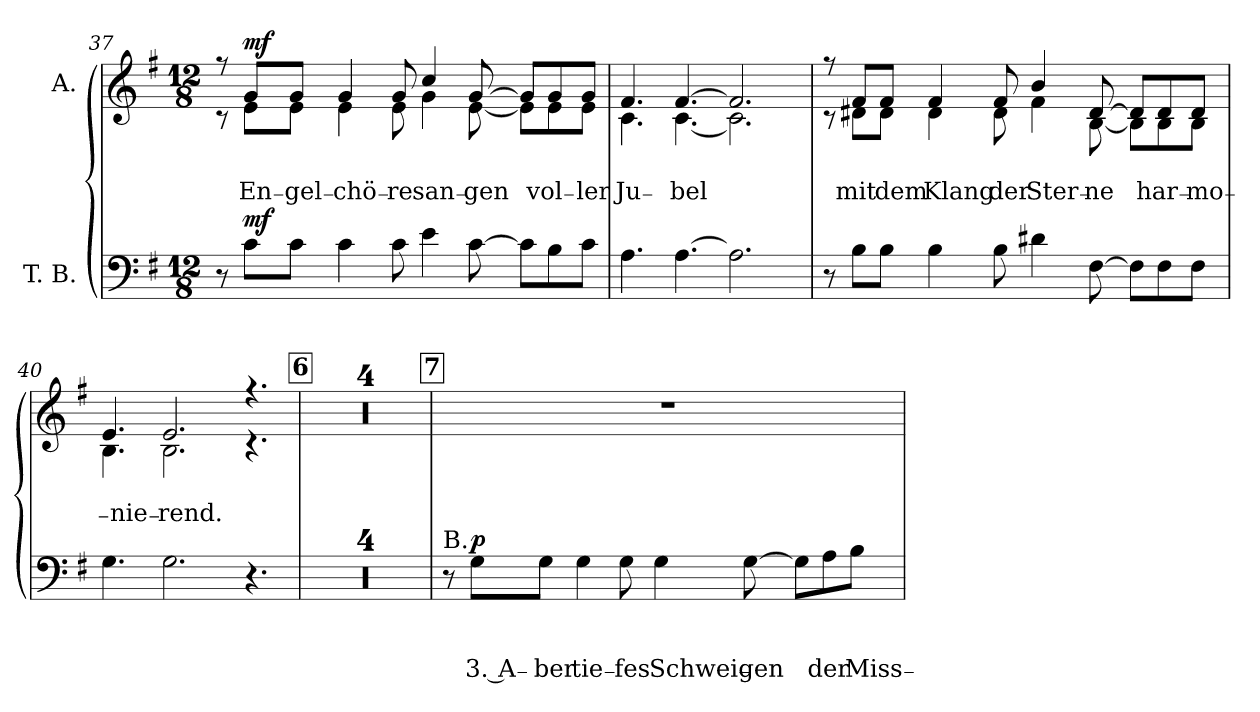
**kern	**text	**text	**text	**dynam	**kern	**text	**text	**dynam
*part2	*part2	*part2	*part2	*part2	*part1	*part1	*part1	*part1
*staff2	*staff2	*staff2	*staff2	*staff2	*staff1	*staff1	*staff1	*staff1
*I"T. B.	*	*	*	*	*I"A.	*	*	*
!!LO:LB:g=z
*clefF4	*	*	*	*	*clefG2	*	*	*
*k[f#]	*	*	*	*	*k[f#]	*	*	*
*e:	*	*	*	*	*e:	*	*	*
*M12/8	*	*	*	*	*M12/8	*	*	*
=37	=37	=37	=37	=37	=37	=37	=37	=37
*	*	*	*	*	*^	*	*	*
8r	.	.	.	.	8rff	8rc	.	.	.
!	!	!	!	!LO:DY:a	!	!	!	!LO:LY:b	!LO:DY:a
8c\L	.	.	.	mf	8g/L	8e\L	.	En₋	mf
!	!	!	!	!	!	!	!	!LO:LY:b	!
8c\J	.	.	.	.	8g/J	8e\J	.	gel₋	.
!	!	!	!	!	!	!	!	!LO:LY:b	!
4c\	.	.	.	.	4g/	4e\	.	chö₋	.
!	!	!	!	!	!	!	!	!LO:LY:b	!
8c\	.	.	.	.	8g/	8e\	.	re	.
!	!	!	!	!	!	!	!	!LO:LY:b	!
4e\	.	.	.	.	4cc/	4g\	.	san₋	.
!	!	!	!	!	!	!	!	!LO:LY:b	!
[8c\	.	.	.	.	[>8g/	[<8e\	.	gen	.
8c\L]	.	.	.	.	8g/L]	8e\L]	.	.	.
!	!	!	!	!	!	!	!	!LO:LY:b	!
8B\	.	.	.	.	8g/	8e\	.	vol₋	.
!	!	!	!	!	!	!	!	!LO:LY:b	!
8c\J	.	.	.	.	8g/J	8e\J	.	ler	.
=38	=38	=38	=38	=38	=38	=38	=38	=38	=38
!	!	!	!	!	!	!	!	!LO:LY:b	!
4.A\	.	.	.	.	4.f#/	4.c\	.	Ju₋	.
!	!	!	!	!	!	!	!	!LO:LY:b	!
[4.A\	.	.	.	.	[>4.f#/	[<4.c\	.	bel	.
2.A\]	.	.	.	.	2.f#/]	2.c\]	.	.	.
=39	=39	=39	=39	=39	=39	=39	=39	=39	=39
8r	.	.	.	.	8rff	8rc	.	.	.
!	!	!	!	!	!	!	!	!LO:LY:b	!
8B\L	.	.	.	.	8f#/L	8d#X\L	.	mit	.
!	!	!	!	!	!	!	!	!LO:LY:b	!
8B\J	.	.	.	.	8f#/J	8d#\J	.	dem	.
!	!	!	!	!	!	!	!	!LO:LY:b	!
4B\	.	.	.	.	4f#/	4d#\	.	Klang	.
!	!	!	!	!	!	!	!	!LO:LY:b	!
8B\	.	.	.	.	8f#/	8d#\	.	der	.
!	!	!	!	!	!	!	!	!LO:LY:b	!
4d#X\	.	.	.	.	4b/	4f#\	.	Ster₋	.
!	!	!	!	!	!	!	!	!LO:LY:b	!
[8F#\	.	.	.	.	[>8d#/	[<8B\	.	ne	.
8F#\L]	.	.	.	.	8d#/L]	8B\L]	.	.	.
!	!	!	!	!	!	!	!	!LO:LY:b	!
8F#\	.	.	.	.	8d#/	8B\	.	har₋	.
!	!	!	!	!	!	!	!	!LO:LY:b	!
8F#\J	.	.	.	.	8d#/J	8B\J	.	mo₋	.
!!LO:LB:g=z	!!
=40	=40	=40	=40	=40	=40	=40	=40	=40	=40
!	!	!	!	!	!	!	!	!LO:LY:b	!
4.G\	.	.	.	.	4.e/	4.B\	.	₋nie₋	.
!	!	!	!	!	!	!	!	!LO:LY:b	!
2.G\	.	.	.	.	2.e/	2.B\	.	rend.	.
4.r	.	.	.	.	4.rff	4.rc	.	.	.
*	*	*	*	*	*v	*v	*	*	*
!!LO:REH:place=s1:a:B:fs=10.5:t=6
=41	=41	=41	=41	=41	=41	=41	=41	=41
1.r	.	.	.	.	1.r	.	.	.
=42	=42	=42	=42	=42	=42	=42	=42	=42
1.r	.	.	.	.	1.r	.	.	.
=43	=43	=43	=43	=43	=43	=43	=43	=43
1.r	.	.	.	.	1.r	.	.	.
=44	=44	=44	=44	=44	=44	=44	=44	=44
1.r	.	.	.	.	1.r	.	.	.
!!LO:REH:place=s1:a:B:fs=10.5:t=7
=45	=45	=45	=45	=45	=45	=45	=45	=45
!LO:TX:a:t=B.	!	!	!	!	!	!	!	!
8r	.	.	.	.	1.r	.	.	.
!	!	!	!LO:LY:b	!LO:DY:a	!	!	!	!
8G\L	.	.	3. A₋	p	.	.	.	.
!	!	!	!LO:LY:b	!	!	!	!	!
8G\J	.	.	ber	.	.	.	.	.
!	!	!	!LO:LY:b	!	!	!	!	!
4G\	.	.	tie₋	.	.	.	.	.
!	!	!	!LO:LY:b	!	!	!	!	!
8G\	.	.	fes	.	.	.	.	.
!	!	!	!LO:LY:b	!	!	!	!	!
4G\	.	.	Schwei₋	.	.	.	.	.
!	!	!	!LO:LY:b	!	!	!	!	!
[8G\	.	.	gen	.	.	.	.	.
8G\L]	.	.	.	.	.	.	.	.
!	!	!	!LO:LY:b	!	!	!	!	!
8A\	.	.	der	.	.	.	.	.
!	!	!	!LO:LY:b	!	!	!	!	!
8B\J	.	.	Miss₋	.	.	.	.	.
=	=	=	=	=	=	=	=	=
*-	*-	*-	*-	*-	*-	*-	*-	*-
